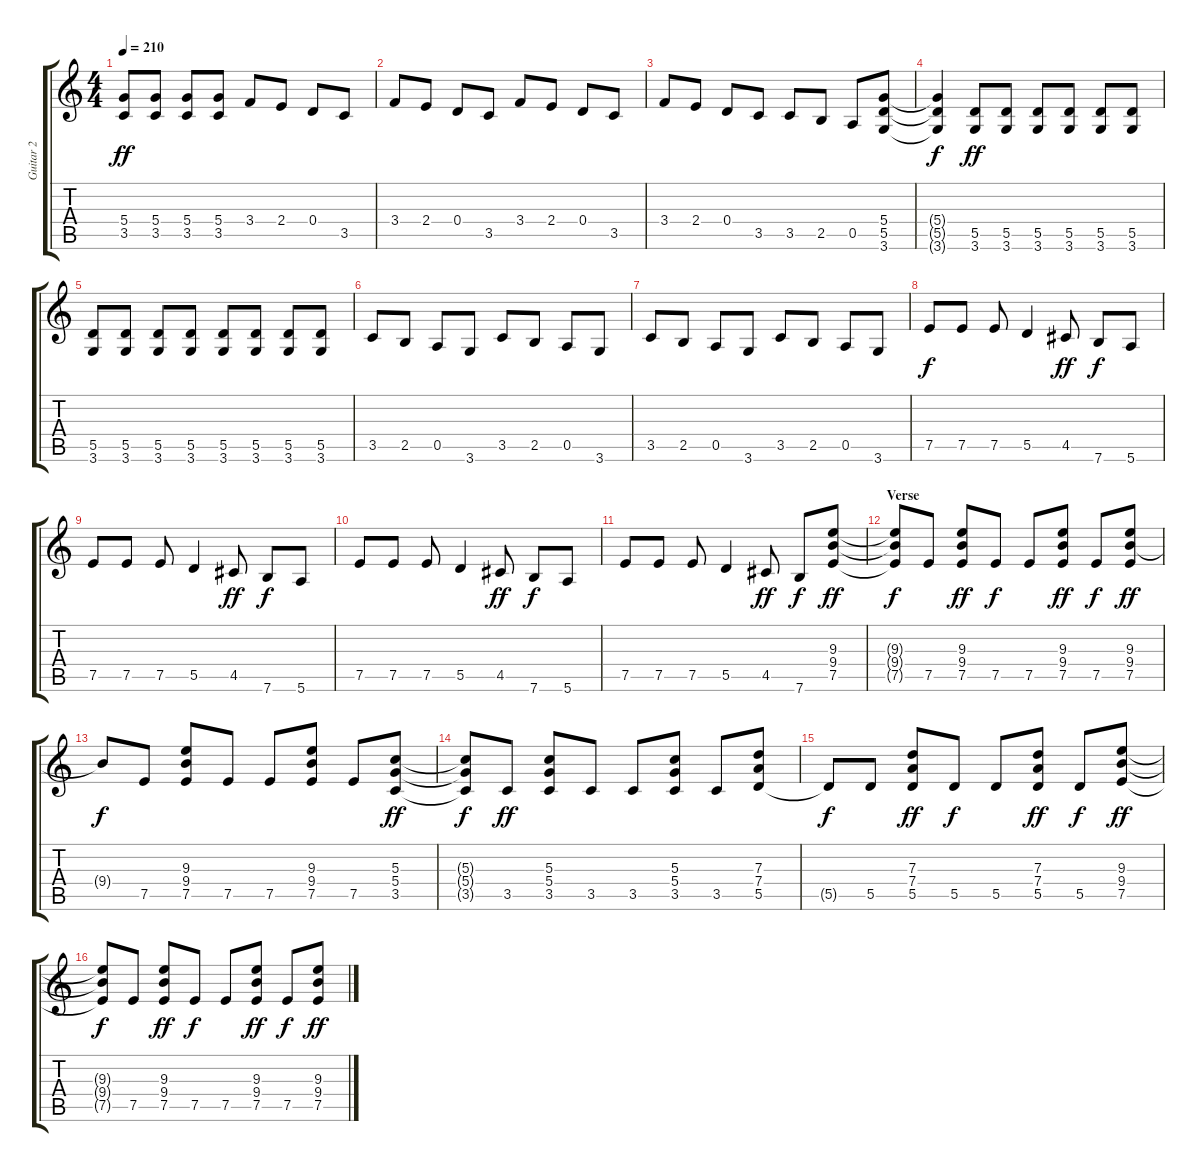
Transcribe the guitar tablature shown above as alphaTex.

\track ("Guitar 2" "Guitar 2") {instrument overdrivenguitar}
\staff {score tabs}
\tuning (E4 B3 G3 D3 A2 E2) {hide}
\ts (4 4)
\tempo 210
\clef g2
\ks c
(5.4 3.5).8{dy ff} (5.4 3.5).8 (5.4 3.5).8 (5.4 3.5).8 3.4.8 2.4.8 0.4.8 3.5.8 |
3.4.8 2.4.8 0.4.8 3.5.8 3.4.8 2.4.8 0.4.8 3.5.8 |
3.4.8 2.4.8 0.4.8 3.5.8 3.5.8 2.5.8 0.5.8 (5.4 5.5 3.6).8 |
(5.4{t} 5.5{t} 3.6{t}).4{dy f} (5.5 3.6).8{dy ff} (5.5 3.6).8 (5.5 3.6).8 (5.5 3.6).8 (5.5 3.6).8 (5.5 3.6).8 |
(5.5 3.6).8 (5.5 3.6).8 (5.5 3.6).8 (5.5 3.6).8 (5.5 3.6).8 (5.5 3.6).8 (5.5 3.6).8 (5.5 3.6).8 |
3.5.8 2.5.8 0.5.8 3.6.8 3.5.8 2.5.8 0.5.8 3.6.8 |
3.5.8 2.5.8 0.5.8 3.6.8 3.5.8 2.5.8 0.5.8 3.6.8 |
7.5.8{dy f volume 11 balance 14 instrument overdrivenguitar} 7.5.8 7.5.8 5.5.4 4.5.8{dy ff} 7.6.8{dy f} 5.6.8 |
7.5.8 7.5.8 7.5.8 5.5.4 4.5.8{dy ff} 7.6.8{dy f} 5.6.8 |
7.5.8 7.5.8 7.5.8 5.5.4 4.5.8{dy ff} 7.6.8{dy f} 5.6.8 |
7.5.8 7.5.8 7.5.8 5.5.4 4.5.8{dy ff} 7.6.8{dy f} (9.3 9.4 7.5).8{dy ff} |
\section ("" "Verse")
(9.3{t} 9.4{t} 7.5{t}).8{dy f} 7.5.8 (9.3 9.4 7.5).8{dy ff} 7.5.8{dy f} 7.5.8 (9.3 9.4 7.5).8{dy ff} 7.5.8{dy f} (9.3 9.4 7.5).8{dy ff} |
9.4{t}.8{dy f} 7.5.8 (9.3 9.4 7.5).8 7.5.8 7.5.8 (9.3 9.4 7.5).8 7.5.8 (5.3 5.4 3.5).8{dy ff} |
(5.3{t} 5.4{t} 3.5{t}).8{dy f} 3.5.8{dy ff} (5.3 5.4 3.5).8 3.5.8 3.5.8 (5.3 5.4 3.5).8 3.5.8 (7.3 7.4 5.5).8 |
5.5{t}.8{dy f} 5.5.8 (7.3 7.4 5.5).8{dy ff} 5.5.8{dy f} 5.5.8 (7.3 7.4 5.5).8{dy ff} 5.5.8{dy f} (9.3 9.4 7.5).8{dy ff} |
(9.3{t} 9.4{t} 7.5{t}).8{dy f} 7.5.8 (9.3 9.4 7.5).8{dy ff} 7.5.8{dy f} 7.5.8 (9.3 9.4 7.5).8{dy ff} 7.5.8{dy f} (9.3 9.4 7.5).8{dy ff}
